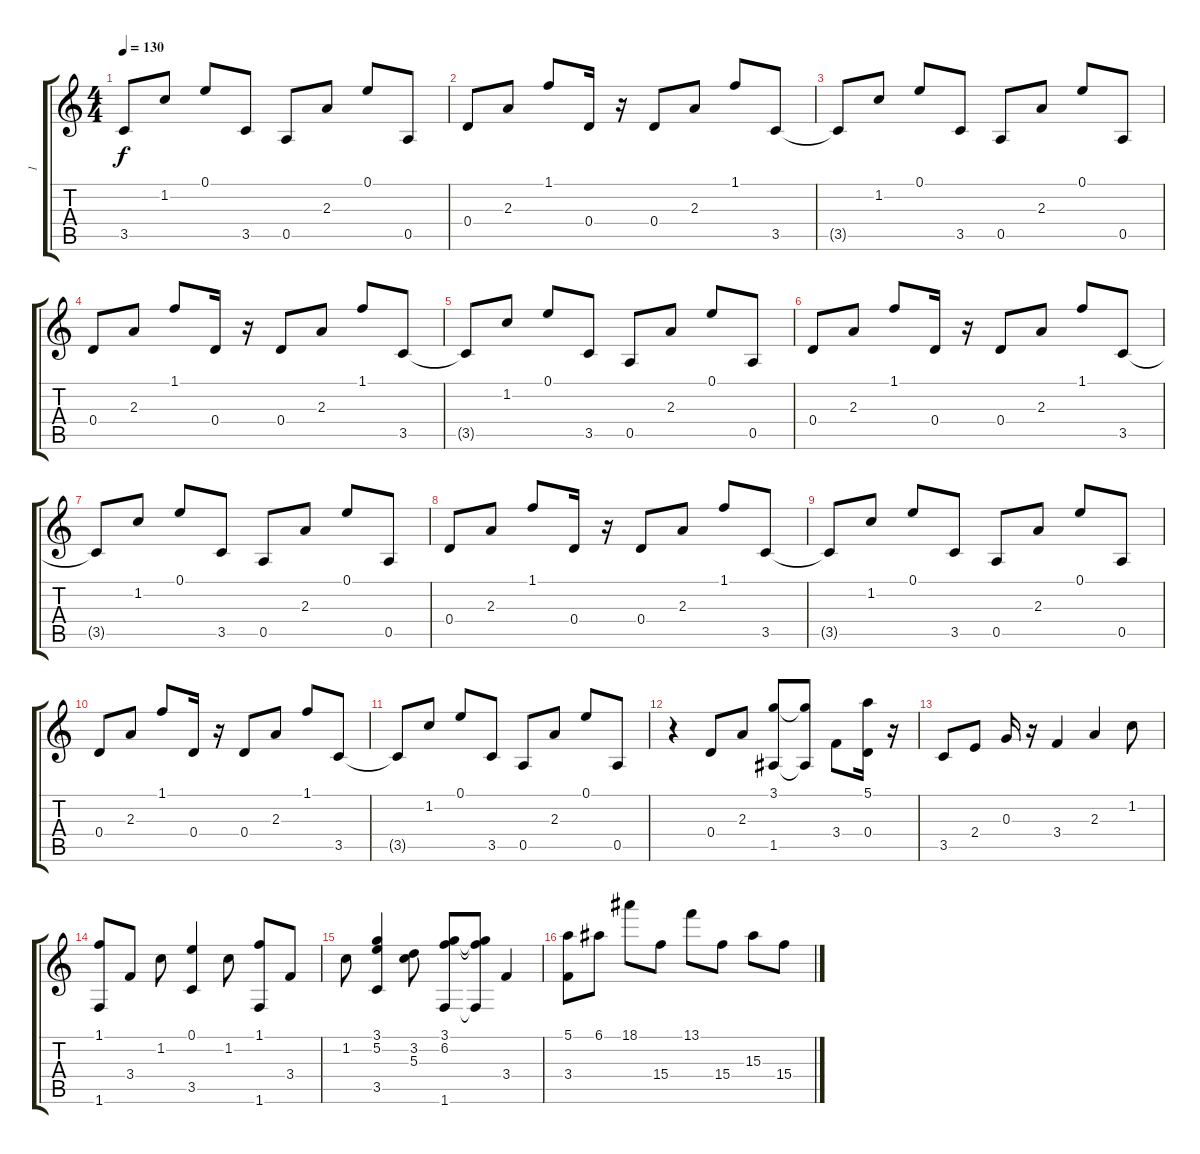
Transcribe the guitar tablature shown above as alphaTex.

\track ("1" "1") {instrument electricguitarclean}
\staff {score tabs}
\tuning (E4 B3 G3 D3 A2 E2) {hide}
\ts (4 4)
\tempo 130
\clef g2
\ks c
3.5{t}.8{dy f} 1.2.8 0.1.8 3.5.8 0.5.8 2.3.8 0.1.8 0.5.8 |
0.4.8 2.3.8 1.1.8 0.4.16 r.16 0.4.8 2.3.8 1.1.8 3.5.8 |
3.5{t}.8 1.2.8 0.1.8 3.5.8 0.5.8 2.3.8 0.1.8 0.5.8 |
0.4.8 2.3.8 1.1.8 0.4.16 r.16 0.4.8 2.3.8 1.1.8 3.5.8 |
3.5{t}.8 1.2.8 0.1.8 3.5.8 0.5.8 2.3.8 0.1.8 0.5.8 |
0.4.8 2.3.8 1.1.8 0.4.16 r.16 0.4.8 2.3.8 1.1.8 3.5.8 |
3.5{t}.8 1.2.8 0.1.8 3.5.8 0.5.8 2.3.8 0.1.8 0.5.8 |
0.4.8 2.3.8 1.1.8 0.4.16 r.16 0.4.8 2.3.8 1.1.8 3.5.8 |
3.5{t}.8 1.2.8 0.1.8 3.5.8 0.5.8 2.3.8 0.1.8 0.5.8 |
0.4.8 2.3.8 1.1.8 0.4.16 r.16 0.4.8 2.3.8 1.1.8 3.5.8 |
3.5{t}.8 1.2.8 0.1.8 3.5.8 0.5.8 2.3.8 0.1.8 0.5.8 |
r.4 0.4.8 2.3.8 (3.1 1.5).8 (3.1{t} 1.5{t}).8 3.4.8 (5.1 0.4).16 r.16 |
3.5.8 2.4.8 0.3.16 r.16 3.4.4 2.3.4 1.2.8 |
(1.1 1.6).8 3.4.8 1.2.8 (0.1 3.5).4 1.2.8 (1.1 1.6).8 3.4.8 |
1.2.8 (3.1 5.2 3.5).4 (3.2 5.3).8 (3.1 6.2 1.6).8 (3.1{t} 6.2{t} 1.6{t}).8 3.4.4 |
(5.1 3.4).8 6.1.8 18.1.8 15.4.8 13.1.8 15.4.8 15.3.8 15.4.8
